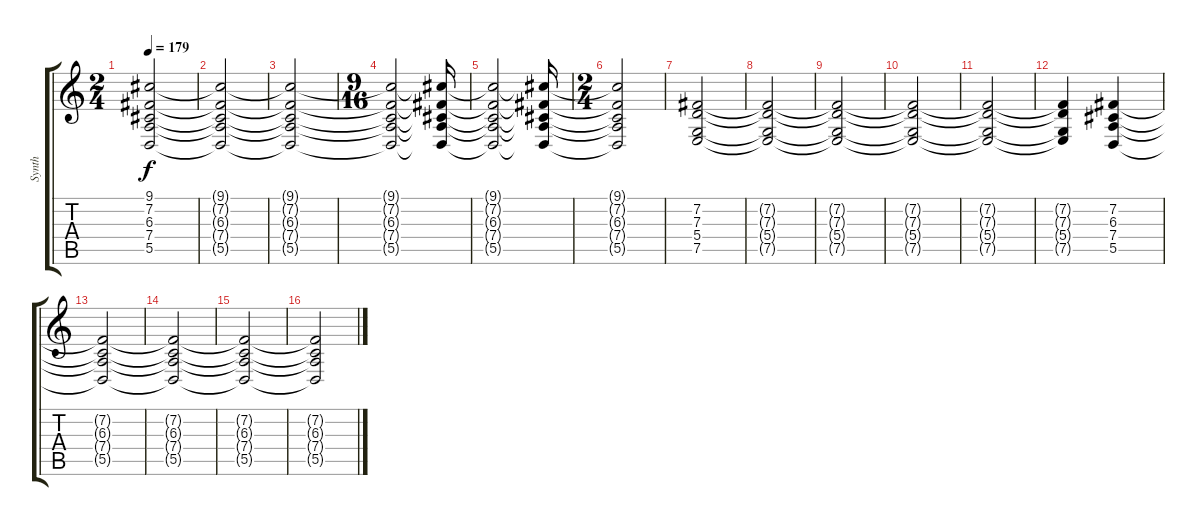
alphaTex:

\track ("Synth" "Synth") {instrument synthstrings1}
\staff {score tabs}
\tuning (E4 B3 G3 D3 A2 E2) {hide}
\ts (2 4)
\tempo 179
\clef g2
\ks c
(9.1{t} 7.2{t} 6.3{t} 7.4{t} 5.5{t}).2{dy f} |
(9.1{t} 7.2{t} 6.3{t} 7.4{t} 5.5{t}).2 |
(9.1{t} 7.2{t} 6.3{t} 7.4{t} 5.5{t}).2 |
\ts (9 16)
(9.1{t} 7.2{t} 6.3{t} 7.4{t} 5.5{t}).2 (9.1{t} 7.2{t} 6.3{t} 7.4{t} 5.5{t}).16 |
(9.1{t} 7.2{t} 6.3{t} 7.4{t} 5.5{t}).2 (9.1{t} 7.2{t} 6.3{t} 7.4{t} 5.5{t}).16 |
\ts (2 4)
(9.1{t} 7.2{t} 6.3{t} 7.4{t} 5.5{t}).2 |
(7.2 7.3 5.4 7.5).2 |
(7.2{t} 7.3{t} 5.4{t} 7.5{t}).2 |
(7.2{t} 7.3{t} 5.4{t} 7.5{t}).2 |
(7.2{t} 7.3{t} 5.4{t} 7.5{t}).2 |
(7.2{t} 7.3{t} 5.4{t} 7.5{t}).2 |
(7.2{t} 7.3{t} 5.4{t} 7.5{t}).4 (7.2 6.3 7.4 5.5).4 |
(7.2{t} 6.3{t} 7.4{t} 5.5{t}).2 |
(7.2{t} 6.3{t} 7.4{t} 5.5{t}).2 |
(7.2{t} 6.3{t} 7.4{t} 5.5{t}).2 |
(7.2{t} 6.3{t} 7.4{t} 5.5{t}).2
